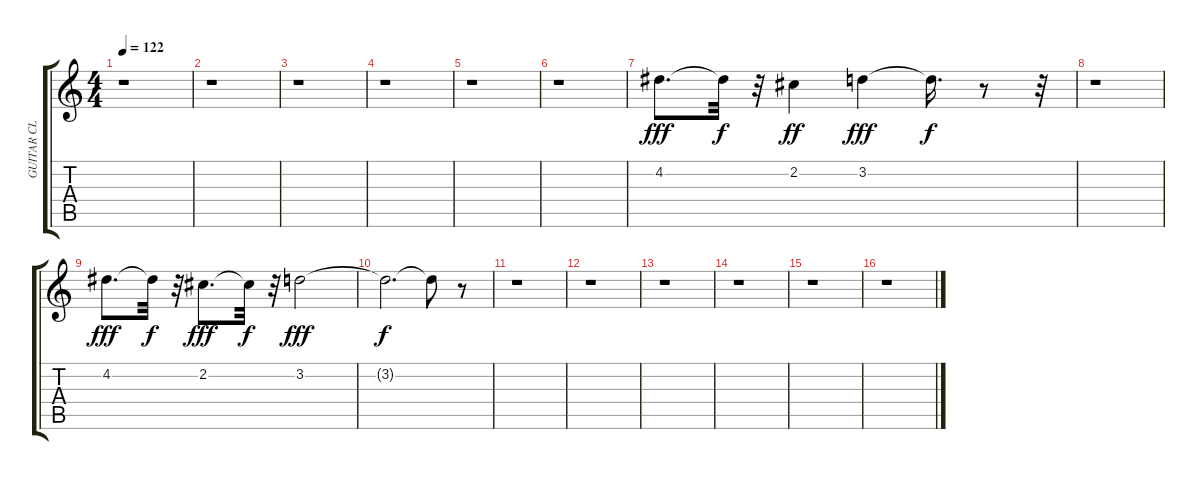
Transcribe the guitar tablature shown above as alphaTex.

\track ("GUITAR CL" "GUITAR CL") {instrument slapbass2}
\staff {score tabs}
\tuning (E4 B3 G3 D3 A2 E2) {hide}
\ts (4 4)
\tempo 122
\clef g2
\ks c
r.1{dy f} |
r.1 |
r.1 |
r.1 |
r.1 |
r.1 |
4.2.8{d dy fff balance 2} 4.2{t}.32{dy f} r.32 2.2.4{dy ff} 3.2.4{dy fff} 3.2{t}.16{d dy f} r.8 r.32 |
r.1 |
4.2.8{d dy fff} 4.2{t}.32{dy f} r.32 2.2.8{d dy fff} 2.2{t}.32{dy f} r.32 3.2.2{dy fff} |
3.2{t}.2{d dy f} 3.2{t}.8 r.8 |
r.1 |
r.1 |
r.1 |
r.1 |
r.1 |
r.1
